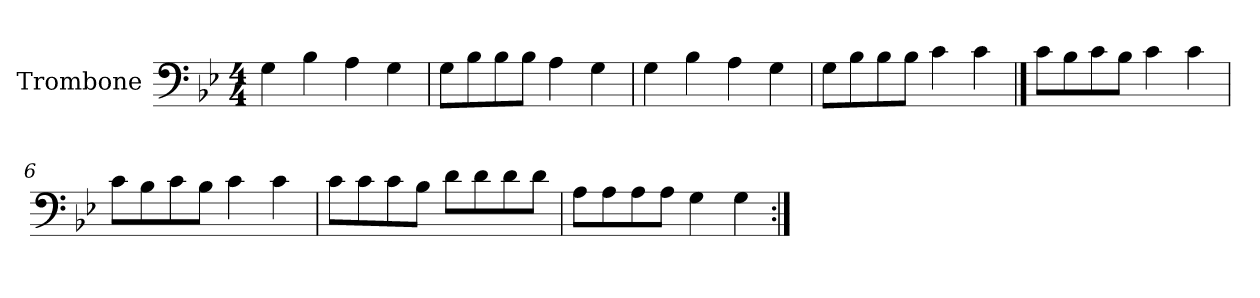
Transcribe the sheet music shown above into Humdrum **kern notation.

**kern
*part1
*staff1
*I"Trombone
*I'Tbn.
*clefF4
*k[b-e-]
*M4/4
=1
4G\
4B-\
4A\
4G\
=2
8G\L
8B-\
8B-\
8B-\J
4A\
4G\
=3
4G\
4B-\
4A\
4G\
=4
8G\L
8B-\
8B-\
8B-\J
4c\
4c\
==5
8c\L
8B-\
8c\
8B-\J
4c\
4c\
!!LO:LB:g=z
=6
8c\L
8B-\
8c\
8B-\J
4c\
4c\
=7
8c\L
8c\
8c\
8B-\J
8d\L
8d\
8d\
8d\J
=8
8A\L
8A\
8A\
8A\J
4G\
4G\
=:|!
*-
